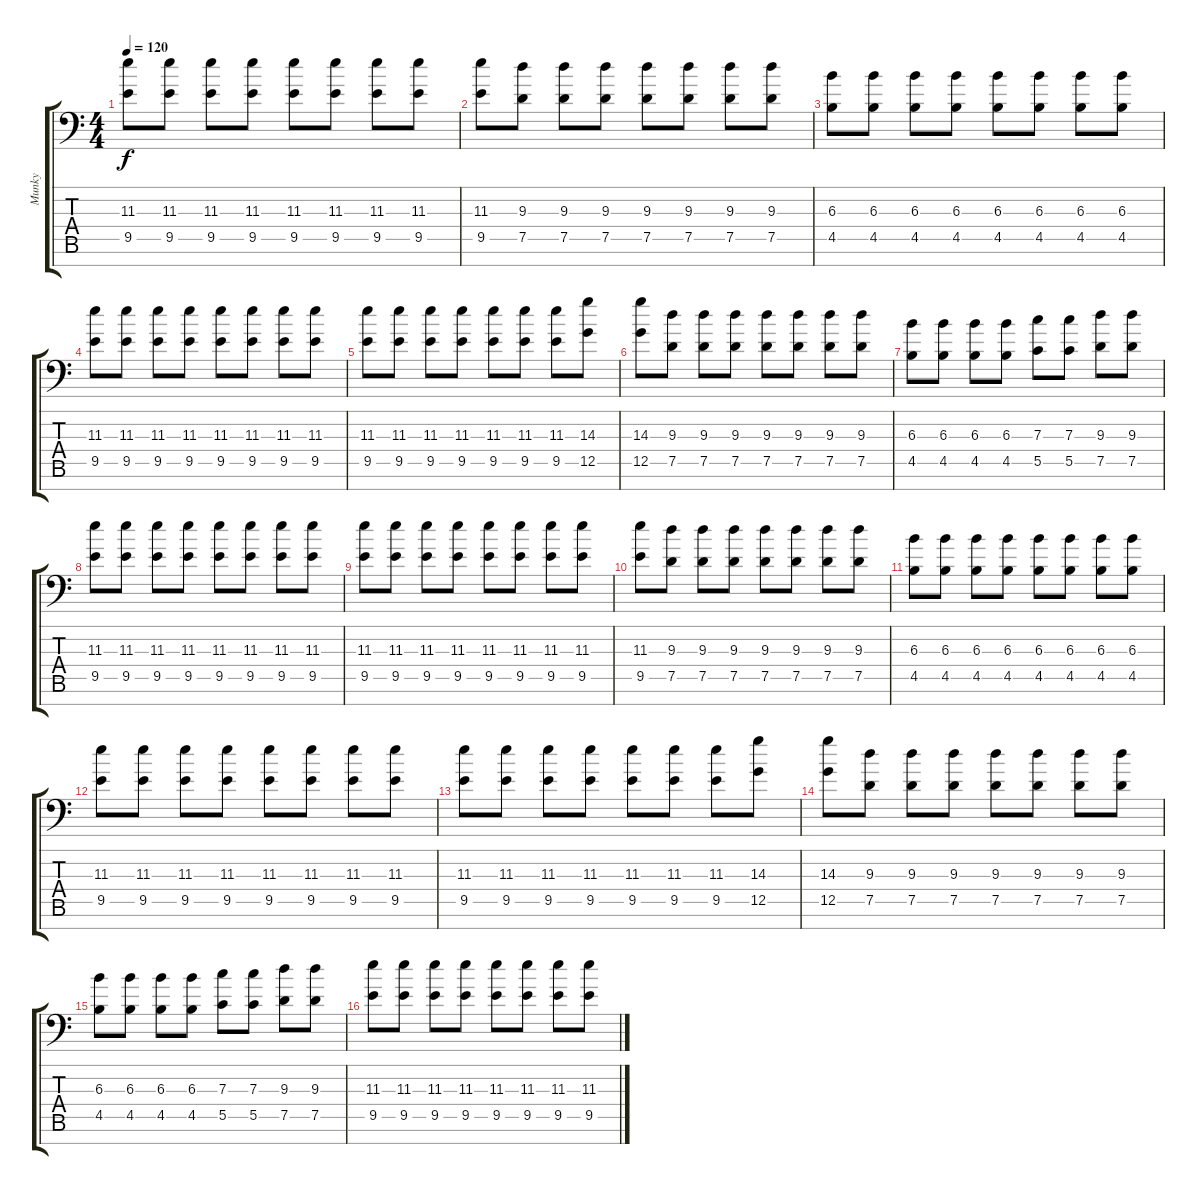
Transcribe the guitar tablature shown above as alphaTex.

\track ("Munky" "Munky") {instrument distortionguitar}
\staff {score tabs}
\tuning (D4 A3 F3 C3 G2 D2 A1) {hide}
\ts (4 4)
\tempo 120
\clef f4
\ks c
(11.3 9.5).8{dy f} (11.3 9.5).8 (11.3 9.5).8 (11.3 9.5).8 (11.3 9.5).8 (11.3 9.5).8 (11.3 9.5).8 (11.3 9.5).8 |
(11.3 9.5).8 (9.3 7.5).8 (9.3 7.5).8 (9.3 7.5).8 (9.3 7.5).8 (9.3 7.5).8 (9.3 7.5).8 (9.3 7.5).8 |
(6.3 4.5).8 (6.3 4.5).8 (6.3 4.5).8 (6.3 4.5).8 (6.3 4.5).8 (6.3 4.5).8 (6.3 4.5).8 (6.3 4.5).8 |
(11.3 9.5).8 (11.3 9.5).8 (11.3 9.5).8 (11.3 9.5).8 (11.3 9.5).8 (11.3 9.5).8 (11.3 9.5).8 (11.3 9.5).8 |
(11.3 9.5).8 (11.3 9.5).8 (11.3 9.5).8 (11.3 9.5).8 (11.3 9.5).8 (11.3 9.5).8 (11.3 9.5).8 (14.3 12.5).8 |
(14.3 12.5).8 (9.3 7.5).8 (9.3 7.5).8 (9.3 7.5).8 (9.3 7.5).8 (9.3 7.5).8 (9.3 7.5).8 (9.3 7.5).8 |
(6.3 4.5).8 (6.3 4.5).8 (6.3 4.5).8 (6.3 4.5).8 (7.3 5.5).8 (7.3 5.5).8 (9.3 7.5).8 (9.3 7.5).8 |
(11.3 9.5).8{volume 10} (11.3 9.5).8 (11.3 9.5).8 (11.3 9.5).8 (11.3 9.5).8 (11.3 9.5).8 (11.3 9.5).8 (11.3 9.5).8 |
(11.3 9.5).8 (11.3 9.5).8 (11.3 9.5).8 (11.3 9.5).8 (11.3 9.5).8 (11.3 9.5).8 (11.3 9.5).8 (11.3 9.5).8 |
(11.3 9.5).8 (9.3 7.5).8 (9.3 7.5).8 (9.3 7.5).8 (9.3 7.5).8 (9.3 7.5).8 (9.3 7.5).8 (9.3 7.5).8 |
(6.3 4.5).8 (6.3 4.5).8 (6.3 4.5).8 (6.3 4.5).8 (6.3 4.5).8 (6.3 4.5).8 (6.3 4.5).8 (6.3 4.5).8 |
(11.3 9.5).8 (11.3 9.5).8 (11.3 9.5).8 (11.3 9.5).8 (11.3 9.5).8 (11.3 9.5).8 (11.3 9.5).8 (11.3 9.5).8 |
(11.3 9.5).8 (11.3 9.5).8 (11.3 9.5).8 (11.3 9.5).8 (11.3 9.5).8 (11.3 9.5).8 (11.3 9.5).8 (14.3 12.5).8 |
(14.3 12.5).8 (9.3 7.5).8 (9.3 7.5).8 (9.3 7.5).8 (9.3 7.5).8 (9.3 7.5).8 (9.3 7.5).8 (9.3 7.5).8 |
(6.3 4.5).8 (6.3 4.5).8 (6.3 4.5).8 (6.3 4.5).8 (7.3 5.5).8 (7.3 5.5).8 (9.3 7.5).8 (9.3 7.5).8 |
(11.3 9.5).8{volume 8} (11.3 9.5).8 (11.3 9.5).8 (11.3 9.5).8 (11.3 9.5).8 (11.3 9.5).8 (11.3 9.5).8 (11.3 9.5).8
